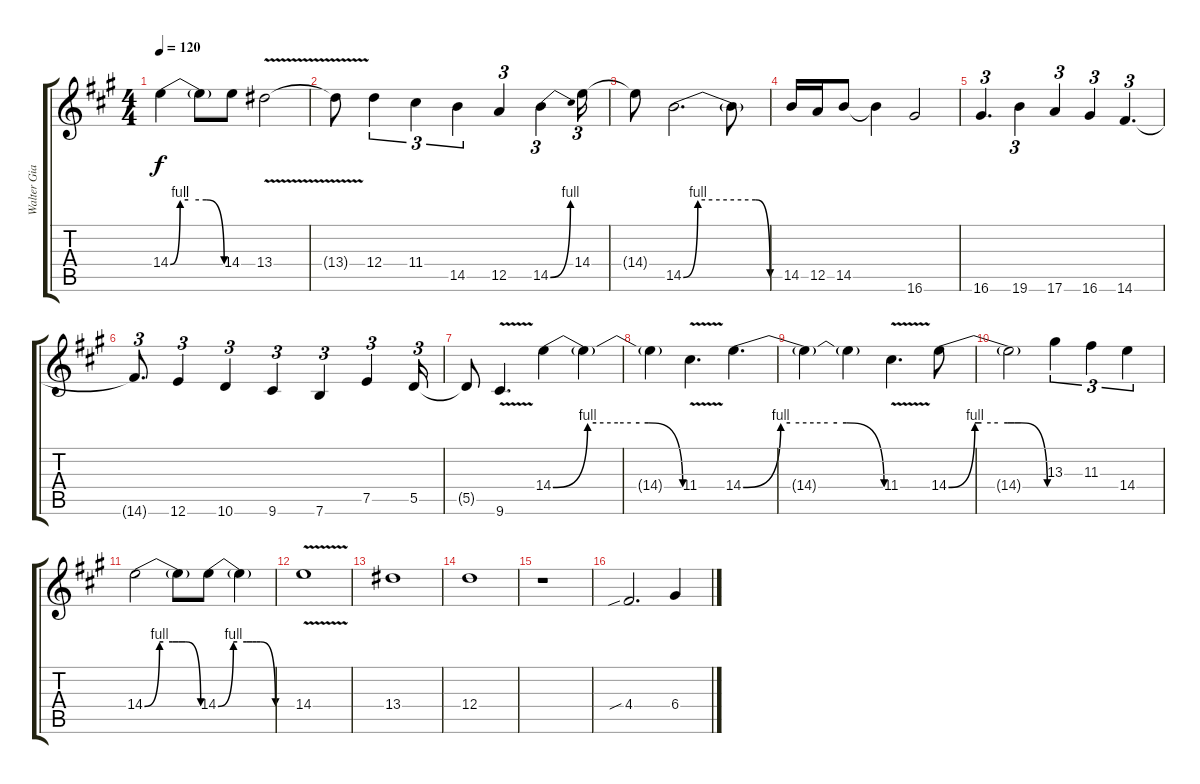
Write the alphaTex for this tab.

\track ("Walter Giardino" "Walter Gia") {instrument overdrivenguitar}
\staff {score tabs}
\tuning (E4 B3 G3 D3 A2 E2) {hide}
\ts (4 4)
\tempo 120
\clef g2
\ks a
14.4{be (custom 0 0 11 4 20 4 40 4 60 0)}.4{dy f} 14.4{t}.8 14.4.8 13.4{v}.2 |
13.4{t}.8 12.4.4{tu (3 2)} 11.4.4{tu (3 2)} 14.5.4{tu (3 2)} 12.5.4{tu (3 2)} 14.5{be (bend 0 0 60 4)}.4{tu (3 2)} 14.4.16{tu (3 2)} |
14.4{t}.8 14.5{be (custom 0 0 10 4 20 4 50 4 60 0)}.2{d} 14.5{t}.8 |
14.5.16 12.5.16 14.5.8 14.5{t}.4 16.6.2 |
16.6.4{d tu (3 2)} 19.6.4{tu (3 2)} 17.6.4{tu (3 2)} 16.6.4{tu (3 2)} 14.6.4{d tu (3 2)} |
14.6{t}.8{d tu (3 2)} 12.6.4{tu (3 2)} 10.6.4{tu (3 2)} 9.6.4{tu (3 2)} 7.6.4{tu (3 2)} 7.5.4{tu (3 2)} 5.5.16{tu (3 2)} |
5.5{t}.8 9.6{v}.4{d} 14.4{be (custom 0 0 16 4 20 4 30 4 36 4 40 4 44 4 60 0)}.4 14.4{t}.4 |
14.4{t}.4 11.4{v}.4{d} 14.4{be (custom 0 0 16 4 20 4 30 4 36 4 40 4 44 4 60 0)}.4{d} |
14.4{t}.4 14.4{t}.4 11.4{v}.4{d} 14.4{be (custom 0 0 16 4 20 4 30 4 36 4 40 4 44 4 60 0)}.8 |
14.4{t}.2 13.3.4{tu (3 2)} 11.3.4{tu (3 2)} 14.4.4{tu (3 2)} |
14.4{be (custom 0 0 16 4 20 4 30 4 36 4 40 4 44 4 60 0)}.2 14.4{t}.8 14.4{be (custom 0 0 16 4 20 4 30 4 36 4 40 4 44 4 60 0)}.8 14.4{t}.4 |
14.4{v}.1 |
13.4.1 |
12.4.1 |
r.1 |
4.4{sib}.2{d} 6.4.4
